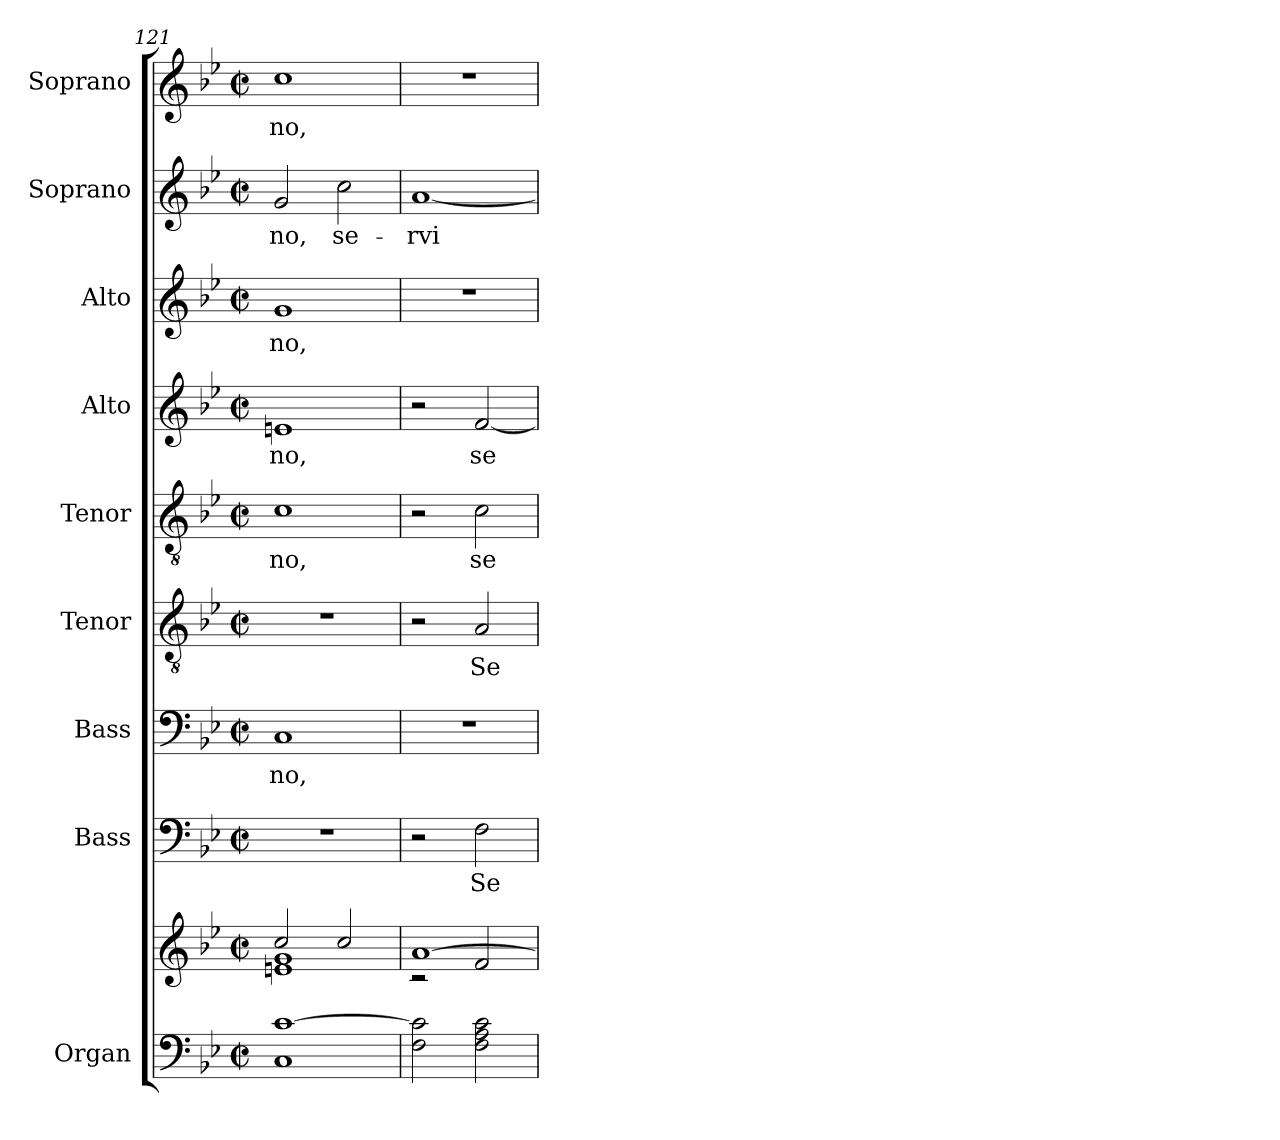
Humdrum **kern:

**kern	**kern	**kern	**text	**kern	**text	**kern	**text	**kern	**text	**kern	**text	**kern	**text	**kern	**text	**kern	**text
*part9	*part9	*part8	*part8	*part7	*part7	*part6	*part6	*part5	*part5	*part4	*part4	*part3	*part3	*part2	*part2	*part1	*part1
*staff10	*staff9	*staff8	*staff8	*staff7	*staff7	*staff6	*staff6	*staff5	*staff5	*staff4	*staff4	*staff3	*staff3	*staff2	*staff2	*staff1	*staff1
*I"Organ	*	*I"Bass	*	*I"Bass	*	*I"Tenor	*	*I"Tenor	*	*I"Alto	*	*I"Alto	*	*I"Soprano	*	*I"Soprano	*
*I'Organ.	*	*I'B.	*	*I'B.	*	*I'T.	*	*I'T.	*	*I'A.	*	*I'A.	*	*I'S.	*	*I'S.	*
*clefF4	*clefG2	*clefF4	*	*clefF4	*	*clefGv2	*	*clefGv2	*	*clefG2	*	*clefG2	*	*clefG2	*	*clefG2	*
*	*	*	*	*	*	*ITrd7c12	*	*ITrd7c12	*	*	*	*	*	*	*	*	*
*k[b-e-]	*k[b-e-]	*k[b-e-]	*	*k[b-e-]	*	*k[b-e-]	*	*k[b-e-]	*	*k[b-e-]	*	*k[b-e-]	*	*k[b-e-]	*	*k[b-e-]	*
*B-:	*B-:	*B-:	*	*B-:	*	*B-:	*	*B-:	*	*B-:	*	*B-:	*	*B-:	*	*B-:	*
*M2/2	*M2/2	*M2/2	*	*M2/2	*	*M2/2	*	*M2/2	*	*M2/2	*	*M2/2	*	*M2/2	*	*M2/2	*
*met(c|)	*met(c|)	*met(c|)	*	*met(c|)	*	*met(c|)	*	*met(c|)	*	*met(c|)	*	*met(c|)	*	*met(c|)	*	*met(c|)	*
=121	=121	=121	=121	=121	=121	=121	=121	=121	=121	=121	=121	=121	=121	=121	=121	=121	=121
*	*^	*	*	*	*	*	*	*	*	*	*	*	*	*	*	*	*
!	!	!	!	!	!	!LO:LY:b:color=#000000	!	!	!	!	!	!	!	!	!	!	!	!
!	!	!	!	!	!	!	!	!	!	!LO:LY:b:color=#000000	!	!	!	!	!	!	!	!
!	!	!	!	!	!	!	!	!	!	!	!	!LO:LY:b:color=#000000	!	!	!	!	!	!
!	!	!	!	!	!	!	!	!	!	!	!	!	!	!LO:LY:b:color=#000000	!	!	!	!
!	!	!	!	!	!	!	!	!	!	!	!	!	!	!	!	!LO:LY:b:color=#000000	!	!
!	!	!	!	!	!	!	!	!	!	!	!	!	!	!	!	!	!	!LO:LY:b:color=#000000
1Ci [1ci	2cci/	1eni 1gi	1r	.	1Ci	-no,	1r	.	1Ci	-no,	1eni	-no,	1gi	-no,	2gi/	-no,	1cci	-no,
!	!	!	!	!	!	!	!	!	!	!	!	!	!	!	!	!LO:LY:b:color=#000000	!	!
.	2cci/	.	.	.	.	.	.	.	.	.	.	.	.	.	2cci\	se-	.	.
=122	=122	=122	=122	=122	=122	=122	=122	=122	=122	=122	=122	=122	=122	=122	=122	=122	=122	=122
!	!	!	!	!	!	!	!	!	!	!	!	!	!	!	!	!LO:LY:b:color=#000000	!	!
2Fi\ 2ci]	[1ai	2r	2r	.	1r	.	2r	.	2r	.	2r	.	1r	.	[1ai	-rvi-	1r	.
!	!	!	!	!LO:LY:b:color=#000000	!	!	!	!	!	!	!	!	!	!	!	!	!	!
!	!	!	!	!	!	!	!	!LO:LY:b:color=#000000	!	!	!	!	!	!	!	!	!	!
!	!	!	!	!	!	!	!	!	!	!LO:LY:b:color=#000000	!	!	!	!	!	!	!	!
!	!	!	!	!	!	!	!	!	!	!	!	!LO:LY:b:color=#000000	!	!	!	!	!	!
2Fi\ 2Ai 2ci	.	2fi/	2Fi\	Se-	.	.	2AAi/	Se-	2Ci\	se-	[2fi/	se-	.	.	.	.	.	.
*	*v	*v	*	*	*	*	*	*	*	*	*	*	*	*	*	*	*	*
=	=	=	=	=	=	=	=	=	=	=	=	=	=	=	=	=	=
*-	*-	*-	*-	*-	*-	*-	*-	*-	*-	*-	*-	*-	*-	*-	*-	*-	*-
